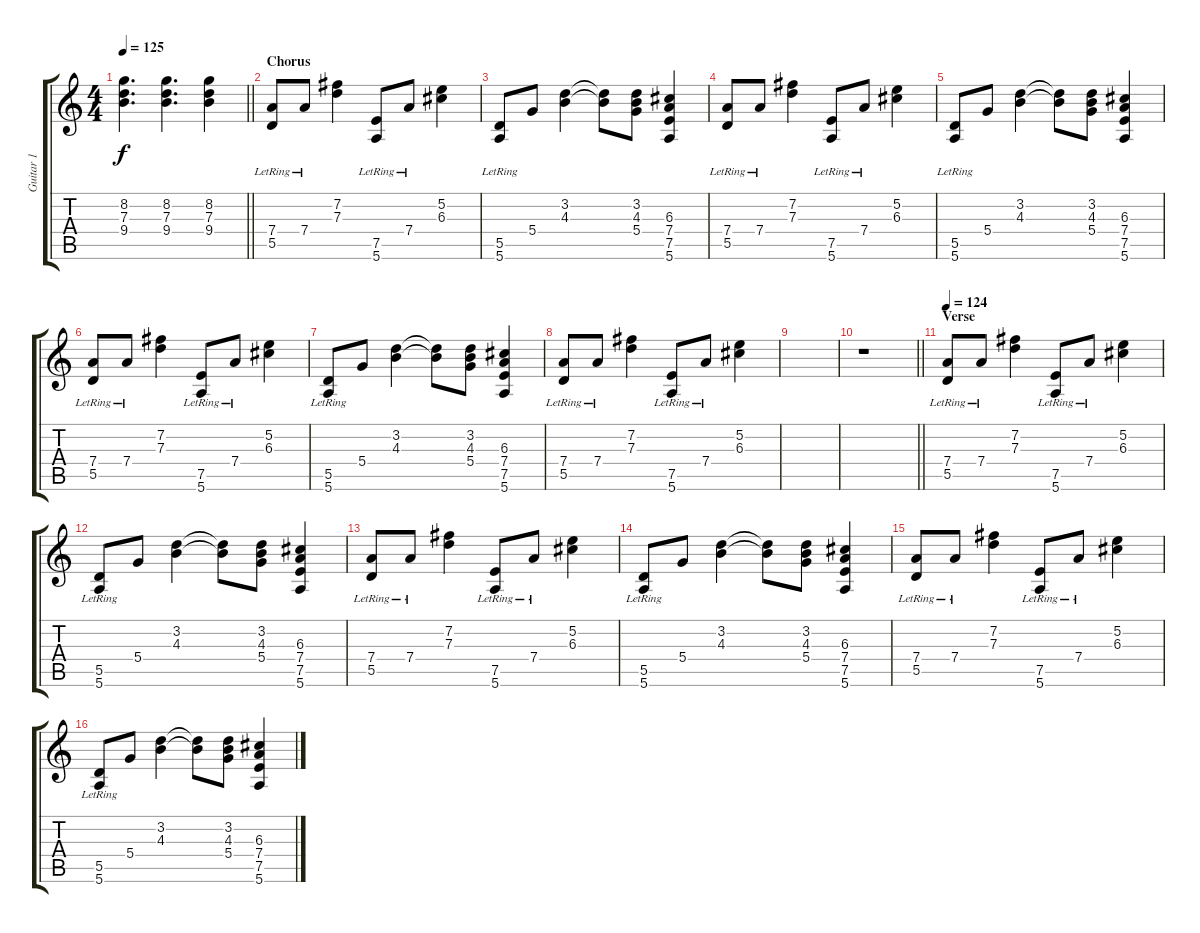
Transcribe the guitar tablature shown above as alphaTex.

\track ("Guitar 1" "Guitar 1") {instrument overdrivenguitar}
\staff {score tabs}
\tuning (E4 B3 G3 D3 A2 E2) {hide}
\ts (4 4)
\tempo 125
\clef g2
\barLineRight lightlight
\ks c
(8.2 7.3 9.4).4{d dy f} (8.2 7.3 9.4).4{d} (8.2 7.3 9.4).4 |
\section ("" "Chorus")
(7.4{lr} 5.5{lr}).8 7.4{lr}.8 (7.2 7.3).4 (7.5{lr} 5.6{lr}).8 7.4{lr}.8 (5.2 6.3).4 |
(5.5{lr} 5.6).8 5.4.8 (3.2 4.3).4 (3.2{t} 4.3{t}).8 (3.2 4.3 5.4).8 (6.3 7.4 7.5 5.6).4 |
(7.4{lr} 5.5{lr}).8 7.4{lr}.8 (7.2 7.3).4 (7.5{lr} 5.6{lr}).8 7.4{lr}.8 (5.2 6.3).4 |
(5.5{lr} 5.6).8 5.4.8 (3.2 4.3).4 (3.2{t} 4.3{t}).8 (3.2 4.3 5.4).8 (6.3 7.4 7.5 5.6).4 |
(7.4{lr} 5.5{lr}).8 7.4{lr}.8 (7.2 7.3).4 (7.5{lr} 5.6{lr}).8 7.4{lr}.8 (5.2 6.3).4 |
(5.5{lr} 5.6).8 5.4.8 (3.2 4.3).4 (3.2{t} 4.3{t}).8 (3.2 4.3 5.4).8 (6.3 7.4 7.5 5.6).4 |
(7.4{lr} 5.5{lr}).8 7.4{lr}.8 (7.2 7.3).4 (7.5{lr} 5.6{lr}).8 7.4{lr}.8 (5.2 6.3).4 |
|
\barLineRight lightlight
r.1 |
\section ("" "Verse")
\tempo 124
(7.4 5.5{lr}).8 7.4{lr}.8 (7.2 7.3).4 (7.5{lr} 5.6{lr}).8 7.4{lr}.8 (5.2 6.3).4 |
(5.5{lr} 5.6).8 5.4.8 (3.2 4.3).4 (3.2{t} 4.3{t}).8 (3.2 4.3 5.4).8 (6.3 7.4 7.5 5.6).4 |
(7.4{lr} 5.5{lr}).8 7.4{lr}.8 (7.2 7.3).4 (7.5{lr} 5.6{lr}).8 7.4{lr}.8 (5.2 6.3).4 |
(5.5{lr} 5.6).8 5.4.8 (3.2 4.3).4 (3.2{t} 4.3{t}).8 (3.2 4.3 5.4).8 (6.3 7.4 7.5 5.6).4 |
(7.4{lr} 5.5{lr}).8 7.4{lr}.8 (7.2 7.3).4 (7.5{lr} 5.6{lr}).8 7.4{lr}.8 (5.2 6.3).4 |
(5.5{lr} 5.6).8 5.4.8 (3.2 4.3).4 (3.2{t} 4.3{t}).8 (3.2 4.3 5.4).8 (6.3 7.4 7.5 5.6).4
